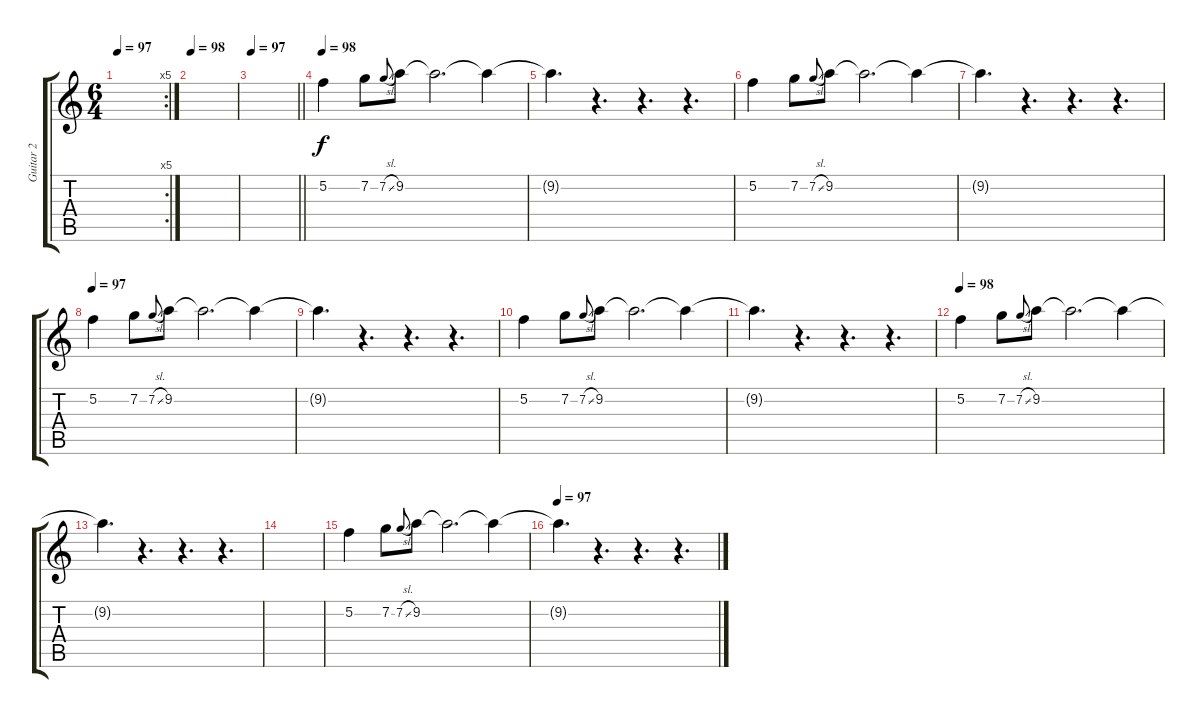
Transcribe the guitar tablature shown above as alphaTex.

\track ("Guitar 2" "Guitar 2") {instrument distortionguitar}
\staff {score tabs}
\tuning (E4 C4 G3 C3 G2 C2) {hide}
\rc 5
\ts (6 4)
\tempo 97
\clef g2
\ks c
|
\tempo 98
|
\tempo 97
\barLineRight lightlight
|
\tempo 98
5.2.4 7.2.8 7.2{sl}.8{gr onbeat} 9.2.8 9.2{t}.2{d} 9.2{t}.4{volume 5} |
9.2{t}.4{d} r.4{d} r.4{d} r.4{d volume 10} |
5.2.4 7.2.8 7.2{sl}.8{gr onbeat} 9.2.8 9.2{t}.2{d} 9.2{t}.4{volume 5} |
9.2{t}.4{d} r.4{d} r.4{d} r.4{d volume 10} |
\tempo 97
5.2.4 7.2.8 7.2{sl}.8{gr onbeat} 9.2.8 9.2{t}.2{d} 9.2{t}.4{volume 5} |
9.2{t}.4{d} r.4{d} r.4{d} r.4{d volume 10} |
5.2.4 7.2.8 7.2{sl}.8{gr onbeat} 9.2.8 9.2{t}.2{d} 9.2{t}.4{volume 5} |
9.2{t}.4{d} r.4{d} r.4{d} r.4{d volume 10} |
\tempo 98
5.2.4 7.2.8 7.2{sl}.8{gr onbeat} 9.2.8 9.2{t}.2{d} 9.2{t}.4{volume 5} |
9.2{t}.4{d} r.4{d} r.4{d} r.4{d volume 10} |
|
5.2.4 7.2.8 7.2{sl}.8{gr onbeat} 9.2.8 9.2{t}.2{d} 9.2{t}.4{volume 5} |
\tempo 97
9.2{t}.4{d} r.4{d} r.4{d} r.4{d volume 10}
